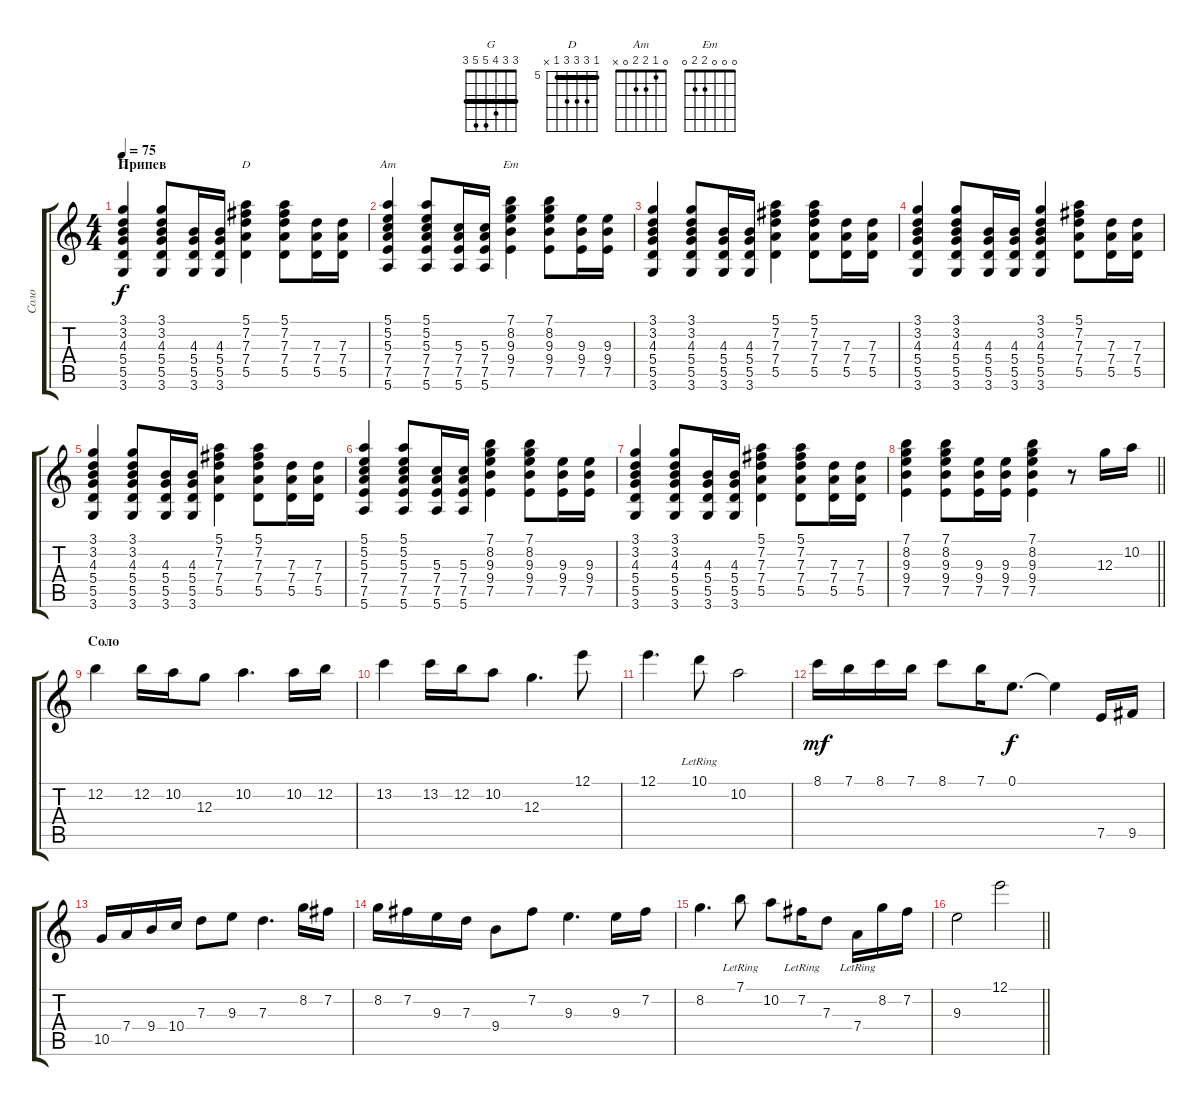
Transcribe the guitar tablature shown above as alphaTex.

\track ("Соло" "Соло") {instrument acousticguitarsteel}
\staff {score tabs}
\tuning (E4 B3 G3 D3 A2 E2) {hide}
\chord ("G" 3 3 4 5 5 3) {barre 3}
\chord ("D" 5 7 7 7 5 x) {firstfret 5 barre 5}
\chord ("Am" 0 1 2 2 0 x)
\chord ("Em" 0 0 0 2 2 0)
\ts (4 4)
\section ("" "Припев")
\tempo 75
\clef g2
\ks c
(3.1 3.2 4.3 5.4 5.5 3.6).4{ch "G" dy f} (3.1 3.2 4.3 5.4 5.5 3.6).8 (4.3 5.4 5.5 3.6).16 (4.3 5.4 5.5 3.6).16 (5.1 7.2 7.3 7.4 5.5).4{ch "D"} (5.1 7.2 7.3 7.4 5.5).8 (7.3 7.4 5.5).16 (7.3 7.4 5.5).16 |
(5.1 5.2 5.3 7.4 7.5 5.6).4{ch "Am"} (5.1 5.2 5.3 7.4 7.5 5.6).8 (5.3 7.4 7.5 5.6).16 (5.3 7.4 7.5 5.6).16 (7.1 8.2 9.3 9.4 7.5).4{ch "Em"} (7.1 8.2 9.3 9.4 7.5).8 (9.3 9.4 7.5).16 (9.3 9.4 7.5).16 |
(3.1 3.2 4.3 5.4 5.5 3.6).4 (3.1 3.2 4.3 5.4 5.5 3.6).8 (4.3 5.4 5.5 3.6).16 (4.3 5.4 5.5 3.6).16 (5.1 7.2 7.3 7.4 5.5).4 (5.1 7.2 7.3 7.4 5.5).8 (7.3 7.4 5.5).16 (7.3 7.4 5.5).16 |
(3.1 3.2 4.3 5.4 5.5 3.6).4 (3.1 3.2 4.3 5.4 5.5 3.6).8 (4.3 5.4 5.5 3.6).16 (4.3 5.4 5.5 3.6).16 (3.1 3.2 4.3 5.4 5.5 3.6).4 (5.1 7.2 7.3 7.4 5.5).8 (7.3 7.4 5.5).16 (7.3 7.4 5.5).16 |
(3.1 3.2 4.3 5.4 5.5 3.6).4 (3.1 3.2 4.3 5.4 5.5 3.6).8 (4.3 5.4 5.5 3.6).16 (4.3 5.4 5.5 3.6).16 (5.1 7.2 7.3 7.4 5.5).4 (5.1 7.2 7.3 7.4 5.5).8 (7.3 7.4 5.5).16 (7.3 7.4 5.5).16 |
(5.1 5.2 5.3 7.4 7.5 5.6).4 (5.1 5.2 5.3 7.4 7.5 5.6).8 (5.3 7.4 7.5 5.6).16 (5.3 7.4 7.5 5.6).16 (7.1 8.2 9.3 9.4 7.5).4 (7.1 8.2 9.3 9.4 7.5).8 (9.3 9.4 7.5).16 (9.3 9.4 7.5).16 |
(3.1 3.2 4.3 5.4 5.5 3.6).4 (3.1 3.2 4.3 5.4 5.5 3.6).8 (4.3 5.4 5.5 3.6).16 (4.3 5.4 5.5 3.6).16 (5.1 7.2 7.3 7.4 5.5).4 (5.1 7.2 7.3 7.4 5.5).8 (7.3 7.4 5.5).16 (7.3 7.4 5.5).16 |
\barLineRight lightlight
(7.1 8.2 9.3 9.4 7.5).4 (7.1 8.2 9.3 9.4 7.5).8 (9.3 9.4 7.5).16 (9.3 9.4 7.5).16 (7.1 8.2 9.3 9.4 7.5).4 r.8 12.3.16 10.2.16 |
\section ("" "Соло")
12.2.4 12.2.16 10.2.16 12.3.8 10.2.4{d} 10.2.16 12.2.16 |
13.2.4 13.2.16 12.2.16 10.2.8 12.3.4{d} 12.1.8 |
12.1.4{d} 10.1{lr}.8 10.2.2 |
8.1.16{dy mf} 7.1.16 8.1.16 7.1.16 8.1.8 7.1.16 0.1.8{d dy f} 0.1{t}.4 7.5.16 9.5.16 |
10.5.16 7.4.16 9.4.16 10.4.16 7.3.8 9.3.8 7.3.4{d} 8.2.16 7.2.16 |
8.2.16 7.2.16 9.3.16 7.3.16 9.4.8 7.2.8 9.3.4{d} 9.3.16 7.2.16 |
8.2.4{d} 7.1{lr}.8 10.2.8 7.2{lr}.16 7.3.8 7.4{lr}.16 8.2.16 7.2.16 |
\barLineRight lightlight
9.3.2 12.1.2
